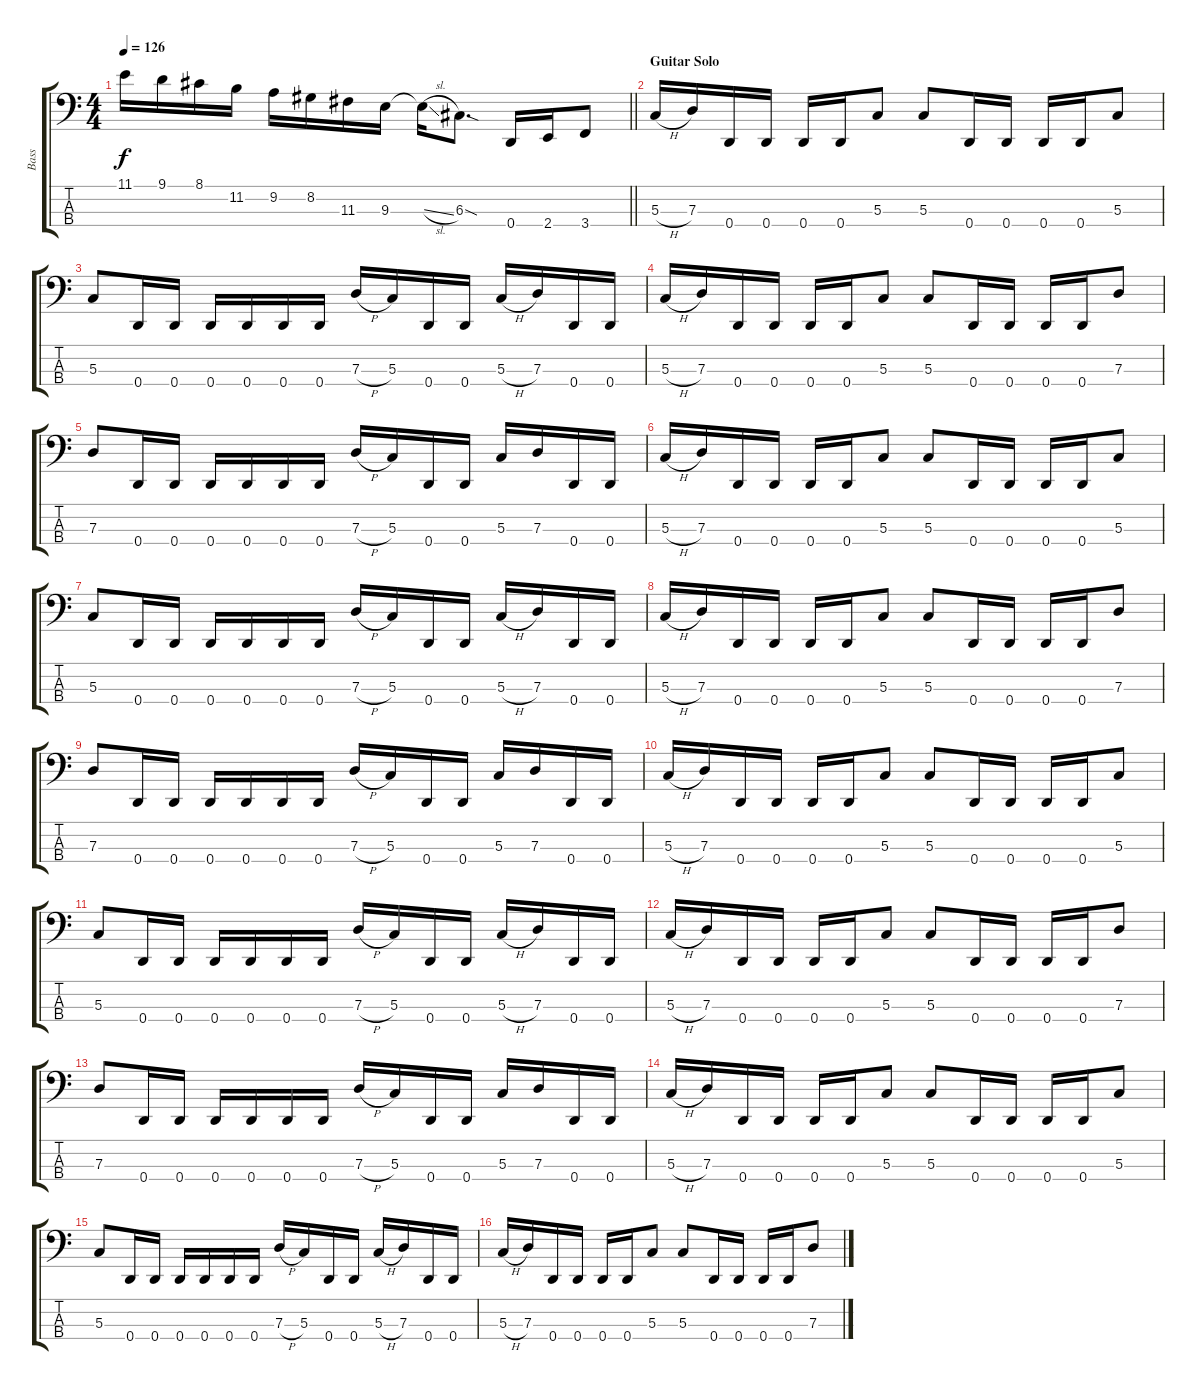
\track ("Bass" "Bass") {instrument electricbassfinger}
\staff {score tabs}
\tuning (F2 C2 G1 D1) {hide}
\ts (4 4)
\tempo 126
\clef f4
\barLineRight lightlight
\ks c
11.1.16{dy f} 9.1.16 8.1.16 11.2.16 9.2.16 8.2.16 11.3.16 9.3.16 9.3{sl t}.16 6.3{sod}.8{d} 0.4.16 2.4.16 3.4.8 |
\section ("" "Guitar Solo")
5.3{h}.16 7.3.16 0.4.16 0.4.16 0.4.16 0.4.16 5.3.8 5.3.8 0.4.16 0.4.16 0.4.16 0.4.16 5.3.8 |
5.3.8 0.4.16 0.4.16 0.4.16 0.4.16 0.4.16 0.4.16 7.3{h}.16 5.3.16 0.4.16 0.4.16 5.3{h}.16 7.3.16 0.4.16 0.4.16 |
5.3{h}.16 7.3.16 0.4.16 0.4.16 0.4.16 0.4.16 5.3.8 5.3.8 0.4.16 0.4.16 0.4.16 0.4.16 7.3.8 |
7.3.8 0.4.16 0.4.16 0.4.16 0.4.16 0.4.16 0.4.16 7.3{h}.16 5.3.16 0.4.16 0.4.16 5.3.16 7.3.16 0.4.16 0.4.16 |
5.3{h}.16 7.3.16 0.4.16 0.4.16 0.4.16 0.4.16 5.3.8 5.3.8 0.4.16 0.4.16 0.4.16 0.4.16 5.3.8 |
5.3.8 0.4.16 0.4.16 0.4.16 0.4.16 0.4.16 0.4.16 7.3{h}.16 5.3.16 0.4.16 0.4.16 5.3{h}.16 7.3.16 0.4.16 0.4.16 |
5.3{h}.16 7.3.16 0.4.16 0.4.16 0.4.16 0.4.16 5.3.8 5.3.8 0.4.16 0.4.16 0.4.16 0.4.16 7.3.8 |
7.3.8 0.4.16 0.4.16 0.4.16 0.4.16 0.4.16 0.4.16 7.3{h}.16 5.3.16 0.4.16 0.4.16 5.3.16 7.3.16 0.4.16 0.4.16 |
5.3{h}.16 7.3.16 0.4.16 0.4.16 0.4.16 0.4.16 5.3.8 5.3.8 0.4.16 0.4.16 0.4.16 0.4.16 5.3.8 |
5.3.8 0.4.16 0.4.16 0.4.16 0.4.16 0.4.16 0.4.16 7.3{h}.16 5.3.16 0.4.16 0.4.16 5.3{h}.16 7.3.16 0.4.16 0.4.16 |
5.3{h}.16 7.3.16 0.4.16 0.4.16 0.4.16 0.4.16 5.3.8 5.3.8 0.4.16 0.4.16 0.4.16 0.4.16 7.3.8 |
7.3.8 0.4.16 0.4.16 0.4.16 0.4.16 0.4.16 0.4.16 7.3{h}.16 5.3.16 0.4.16 0.4.16 5.3.16 7.3.16 0.4.16 0.4.16 |
5.3{h}.16 7.3.16 0.4.16 0.4.16 0.4.16 0.4.16 5.3.8 5.3.8 0.4.16 0.4.16 0.4.16 0.4.16 5.3.8 |
5.3.8 0.4.16 0.4.16 0.4.16 0.4.16 0.4.16 0.4.16 7.3{h}.16 5.3.16 0.4.16 0.4.16 5.3{h}.16 7.3.16 0.4.16 0.4.16 |
5.3{h}.16 7.3.16 0.4.16 0.4.16 0.4.16 0.4.16 5.3.8 5.3.8 0.4.16 0.4.16 0.4.16 0.4.16 7.3.8
